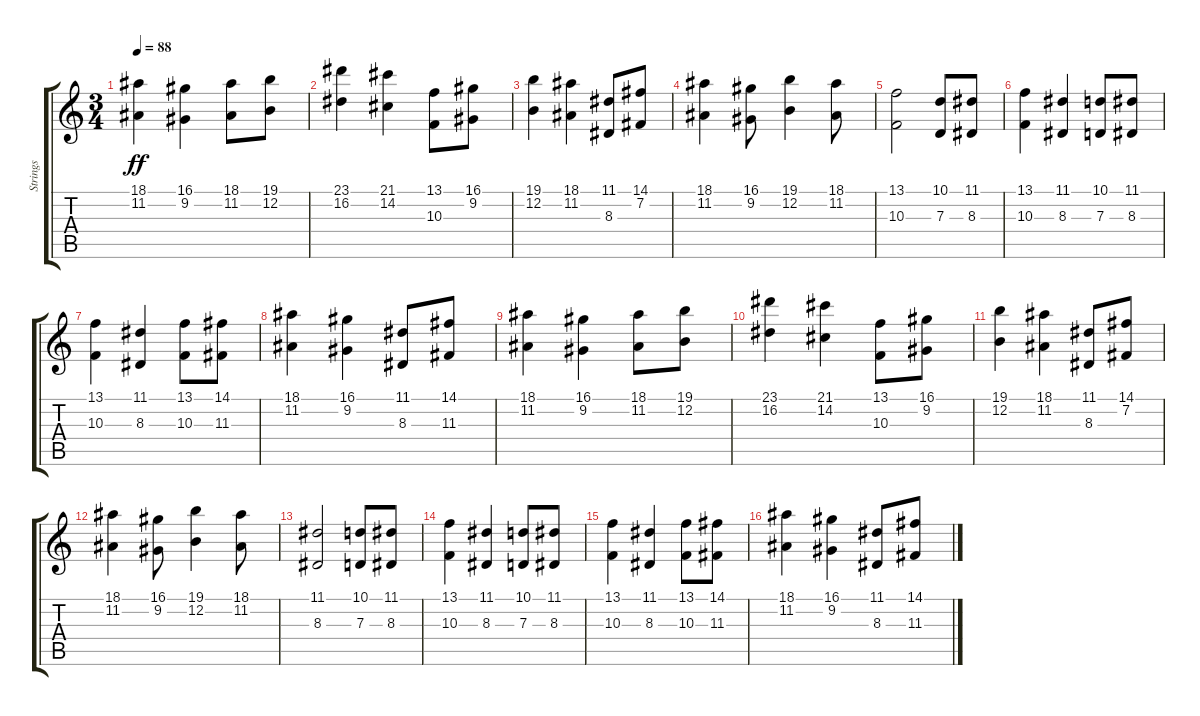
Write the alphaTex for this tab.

\track ("Strings" "Strings") {instrument synthstrings1}
\staff {score tabs}
\tuning (E4 B3 G3 D3 A2 E2) {hide}
\ts (3 4)
\tempo 88
\clef g2
\ks c
(18.1 11.2).4{dy ff} (16.1 9.2).4 (18.1 11.2).8 (19.1 12.2).8 |
(23.1 16.2).4 (21.1 14.2).4 (13.1 10.3).8 (16.1 9.2).8 |
(19.1 12.2).4 (18.1 11.2).4 (11.1 8.3).8 (14.1 7.2).8 |
(18.1 11.2).4 (16.1 9.2).8 (19.1 12.2).4 (18.1 11.2).8 |
(13.1 10.3).2 (10.1 7.3).8 (11.1 8.3).8 |
(13.1 10.3).4 (11.1 8.3).4 (10.1 7.3).8 (11.1 8.3).8 |
(13.1 10.3).4 (11.1 8.3).4 (13.1 10.3).8 (14.1 11.3).8 |
(18.1 11.2).4 (16.1 9.2).4 (11.1 8.3).8 (14.1 11.3).8 |
(18.1 11.2).4 (16.1 9.2).4 (18.1 11.2).8 (19.1 12.2).8 |
(23.1 16.2).4 (21.1 14.2).4 (13.1 10.3).8 (16.1 9.2).8 |
(19.1 12.2).4 (18.1 11.2).4 (11.1 8.3).8 (14.1 7.2).8 |
(18.1 11.2).4 (16.1 9.2).8 (19.1 12.2).4 (18.1 11.2).8 |
(11.1 8.3).2 (10.1 7.3).8 (11.1 8.3).8 |
(13.1 10.3).4 (11.1 8.3).4 (10.1 7.3).8 (11.1 8.3).8 |
(13.1 10.3).4 (11.1 8.3).4 (13.1 10.3).8 (14.1 11.3).8 |
(18.1 11.2).4 (16.1 9.2).4 (11.1 8.3).8 (14.1 11.3).8
